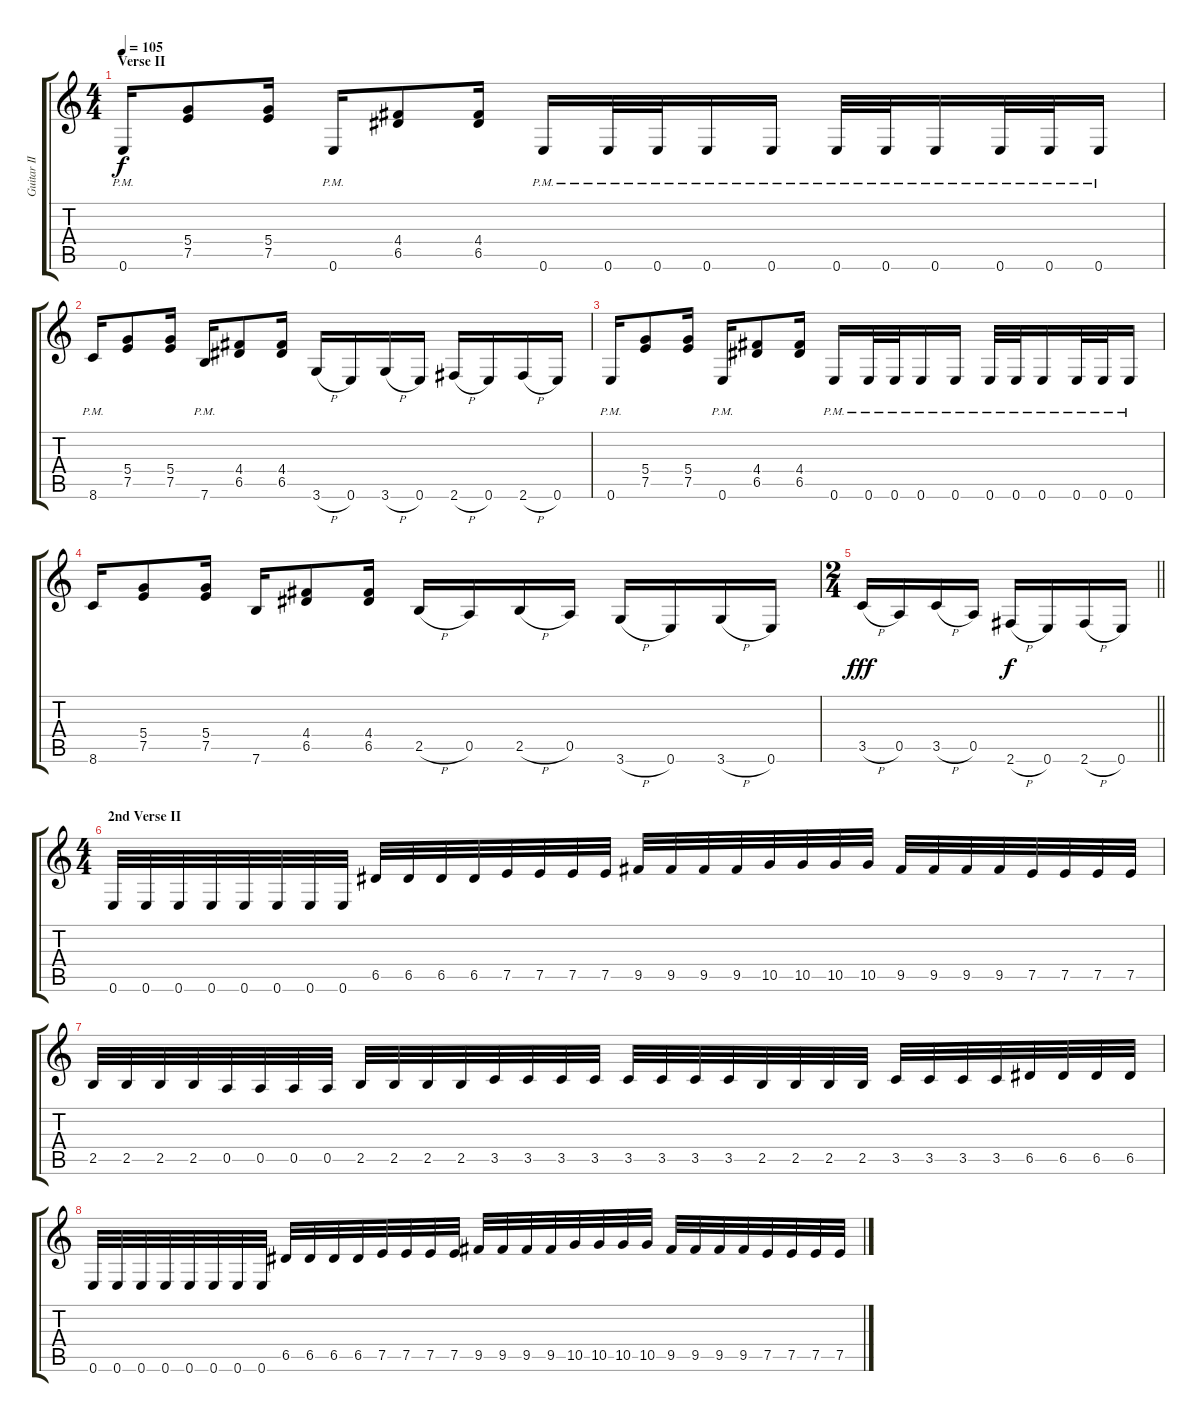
\track ("Guitar II" "Guitar II") {instrument distortionguitar}
\staff {score tabs}
\tuning (E4 B3 G3 D3 A2 E2) {hide}
\ts (4 4)
\section ("" "Verse II")
\tempo 105
\clef g2
\ks c
0.6{pm}.16{dy f} (5.4 7.5).8 (5.4 7.5).16 0.6{pm}.16 (4.4 6.5).8 (4.4 6.5).16 0.6{pm}.16 0.6{pm}.32 0.6{pm}.32 0.6{pm}.16 0.6{pm}.16 0.6{pm}.32 0.6{pm}.32 0.6{pm}.16 0.6{pm}.32 0.6{pm}.32 0.6{pm}.16 |
8.6{pm}.16 (5.4 7.5).8 (5.4 7.5).16 7.6{pm}.16 (4.4 6.5).8 (4.4 6.5).16 3.6{h}.16 0.6.16 3.6{h}.16 0.6.16 2.6{h}.16 0.6.16 2.6{h}.16 0.6.16 |
0.6{pm}.16 (5.4 7.5).8 (5.4 7.5).16 0.6{pm}.16 (4.4 6.5).8 (4.4 6.5).16 0.6{pm}.16 0.6{pm}.32 0.6{pm}.32 0.6{pm}.16 0.6{pm}.16 0.6{pm}.32 0.6{pm}.32 0.6{pm}.16 0.6{pm}.32 0.6{pm}.32 0.6{pm}.16 |
8.6.16 (5.4 7.5).8 (5.4 7.5).16 7.6.16 (4.4 6.5).8 (4.4 6.5).16 2.5{h}.16 0.5.16 2.5{h}.16 0.5.16 3.6{h}.16 0.6.16 3.6{h}.16 0.6.16 |
\ts (2 4)
\barLineRight lightlight
3.5{h}.16{dy fff} 0.5.16 3.5{h}.16 0.5.16 2.6{h}.16{dy f} 0.6.16 2.6{h}.16 0.6.16 |
\ts (4 4)
\section ("" "2nd Verse II")
0.6.32 0.6.32 0.6.32 0.6.32 0.6.32 0.6.32 0.6.32 0.6.32 6.5.32 6.5.32 6.5.32 6.5.32 7.5.32 7.5.32 7.5.32 7.5.32 9.5.32 9.5.32 9.5.32 9.5.32 10.5.32 10.5.32 10.5.32 10.5.32 9.5.32 9.5.32 9.5.32 9.5.32 7.5.32 7.5.32 7.5.32 7.5.32 |
2.5.32 2.5.32 2.5.32 2.5.32 0.5.32 0.5.32 0.5.32 0.5.32 2.5.32 2.5.32 2.5.32 2.5.32 3.5.32 3.5.32 3.5.32 3.5.32 3.5.32 3.5.32 3.5.32 3.5.32 2.5.32 2.5.32 2.5.32 2.5.32 3.5.32 3.5.32 3.5.32 3.5.32 6.5.32 6.5.32 6.5.32 6.5.32 |
0.6.32 0.6.32 0.6.32 0.6.32 0.6.32 0.6.32 0.6.32 0.6.32 6.5.32 6.5.32 6.5.32 6.5.32 7.5.32 7.5.32 7.5.32 7.5.32 9.5.32 9.5.32 9.5.32 9.5.32 10.5.32 10.5.32 10.5.32 10.5.32 9.5.32 9.5.32 9.5.32 9.5.32 7.5.32 7.5.32 7.5.32 7.5.32
